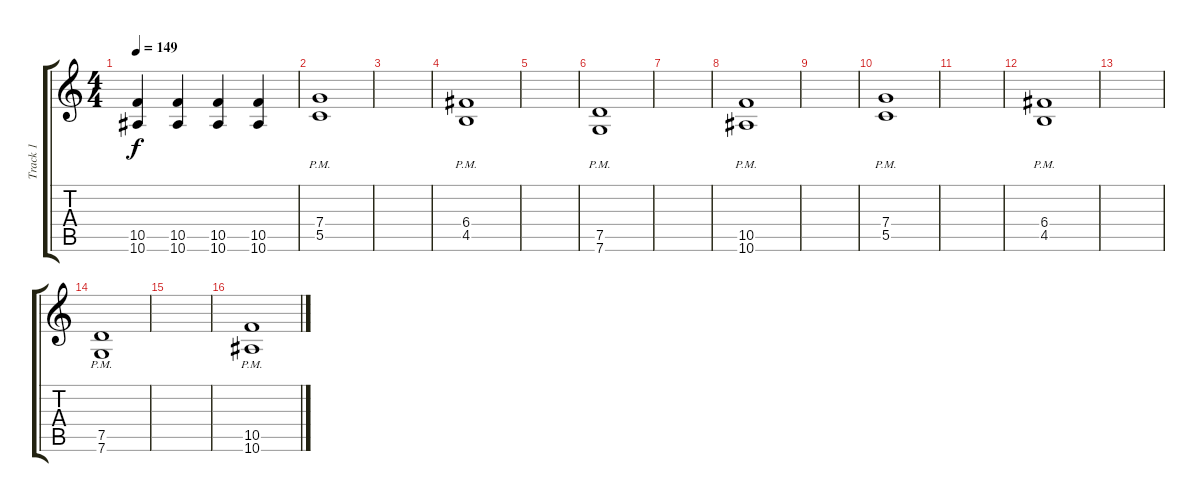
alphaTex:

\track ("Track 1" "Track 1") {instrument distortionguitar}
\staff {score tabs}
\tuning (D4 A3 F3 C3 G2 C2) {hide}
\ts (4 4)
\tempo 149
\clef g2
\ks c
(10.5 10.6).4{dy f} (10.5 10.6).4 (10.5 10.6).4 (10.5 10.6).4 |
(7.4{pm} 5.5{pm}).1{volume 8} |
|
(6.4{pm} 4.5{pm}).1 |
|
(7.5{pm} 7.6{pm}).1 |
|
(10.5{pm} 10.6{pm}).1 |
|
(7.4{pm} 5.5{pm}).1 |
|
(6.4{pm} 4.5{pm}).1 |
|
(7.5{pm} 7.6{pm}).1 |
|
(10.5{pm} 10.6{pm}).1
